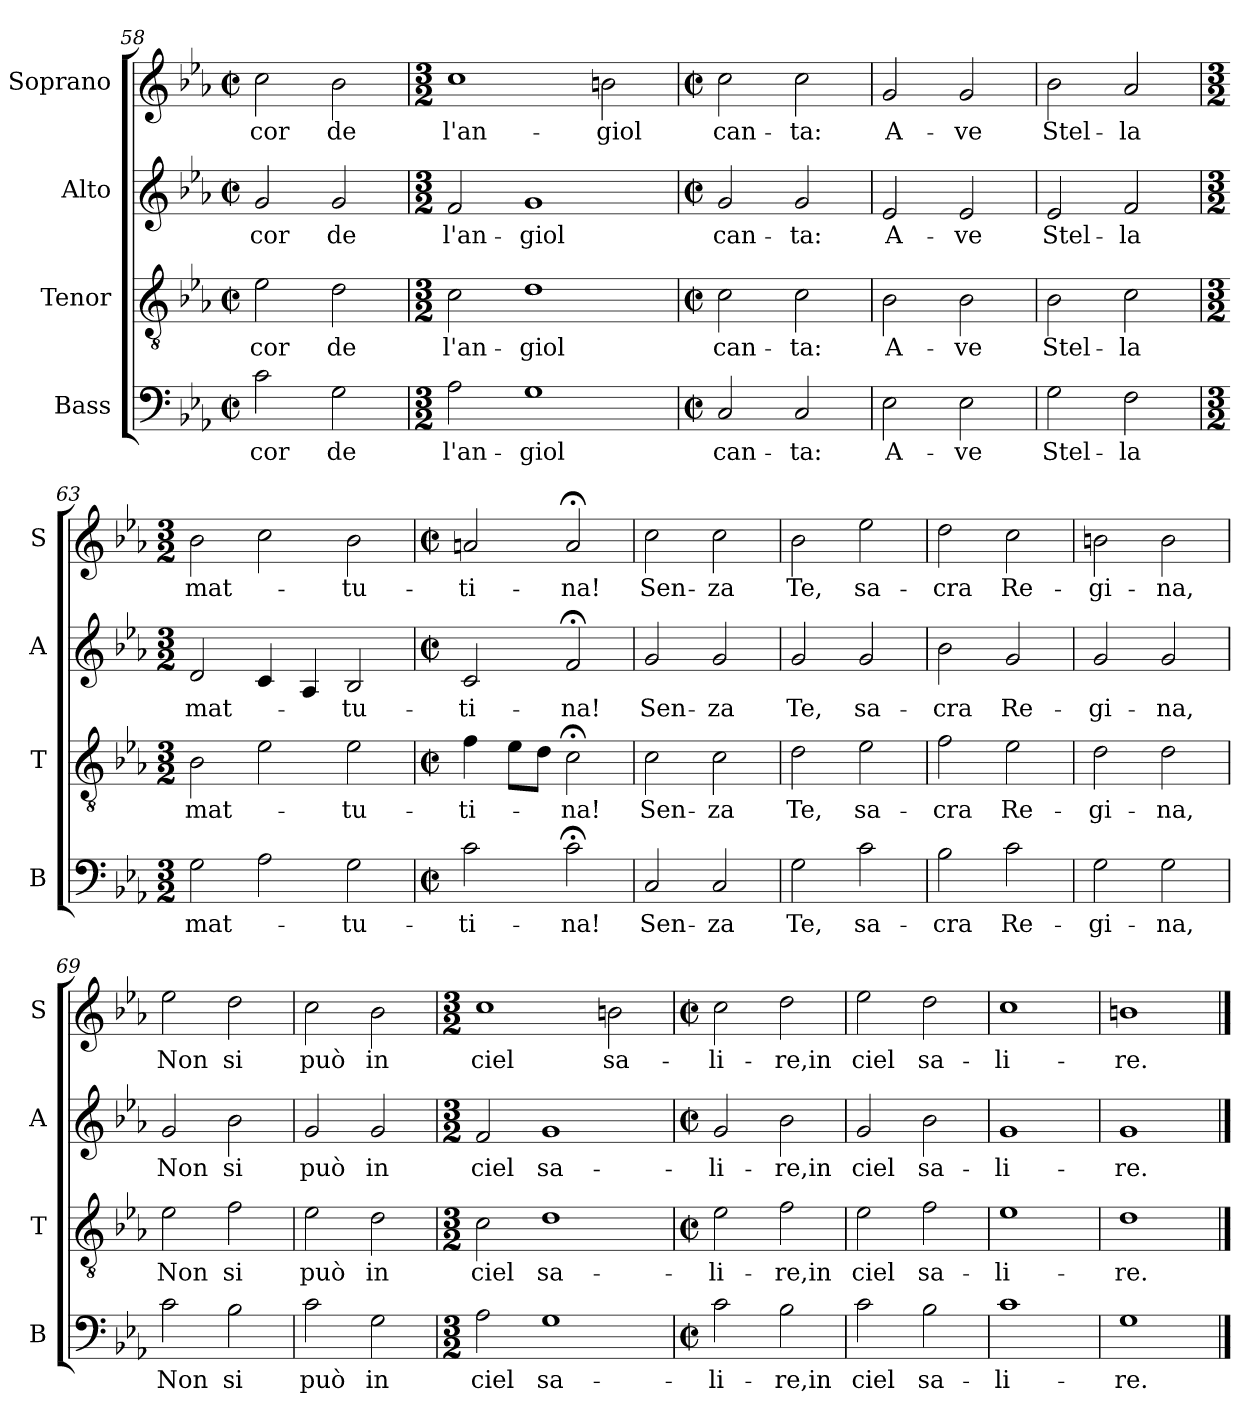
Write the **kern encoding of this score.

**kern	**text	**kern	**text	**kern	**text	**kern	**text
*part4	*part4	*part3	*part3	*part2	*part2	*part1	*part1
*staff4	*staff4	*staff3	*staff3	*staff2	*staff2	*staff1	*staff1
*I"Bass	*	*I"Tenor	*	*I"Alto	*	*I"Soprano	*
*I'B	*	*I'T	*	*I'A	*	*I'S	*
*clefF4	*	*clefGv2	*	*clefG2	*	*clefG2	*
*k[b-e-a-]	*	*k[b-e-a-]	*	*k[b-e-a-]	*	*k[b-e-a-]	*
*E-:	*	*E-:	*	*E-:	*	*E-:	*
*M2/2	*	*M2/2	*	*M2/2	*	*M2/2	*
*met(c|)	*	*met(c|)	*	*met(c|)	*	*met(c|)	*
=58	=58	=58	=58	=58	=58	=58	=58
!	!LO:LY:b	!	!LO:LY:b	!	!LO:LY:b	!	!LO:LY:b
2c\	cor	2e-\	cor	2g/	cor	2cc\	cor
!	!LO:LY:b	!	!LO:LY:b	!	!LO:LY:b	!	!LO:LY:b
2G\	de	2d\	de	2g/	de	2b-\	de
=59	=59	=59	=59	=59	=59	=59	=59
*M3/2	*	*M3/2	*	*M3/2	*	*M3/2	*
!	!LO:LY:b	!	!LO:LY:b	!	!LO:LY:b	!	!LO:LY:b
2A-\	l'an-	2c\	l'an-	2f/	l'an-	1cc	l'an-
!	!LO:LY:b	!	!LO:LY:b	!	!LO:LY:b	!	!
1G	-giol	1d	-giol	1g	-giol	.	.
!	!	!	!	!	!	!	!LO:LY:b
.	.	.	.	.	.	2bn\	-giol
!!LO:PB:g=z
=60	=60	=60	=60	=60	=60	=60	=60
*M2/2	*	*M2/2	*	*M2/2	*	*M2/2	*
*met(c|)	*	*met(c|)	*	*met(c|)	*	*met(c|)	*
!	!LO:LY:b	!	!LO:LY:b	!	!LO:LY:b	!	!LO:LY:b
2C/	can-	2c\	can-	2g/	can-	2cc\	can-
!	!LO:LY:b	!	!LO:LY:b	!	!LO:LY:b	!	!LO:LY:b
2C/	-ta:	2c\	-ta:	2g/	-ta:	2cc\	-ta:
=61	=61	=61	=61	=61	=61	=61	=61
!	!LO:LY:b	!	!LO:LY:b	!	!LO:LY:b	!	!LO:LY:b
2E-\	A-	2B-\	A-	2e-/	A-	2g/	A-
!	!LO:LY:b	!	!LO:LY:b	!	!LO:LY:b	!	!LO:LY:b
2E-\	-ve	2B-\	-ve	2e-/	-ve	2g/	-ve
=62	=62	=62	=62	=62	=62	=62	=62
!	!LO:LY:b	!	!LO:LY:b	!	!LO:LY:b	!	!LO:LY:b
2G\	Stel-	2B-\	Stel-	2e-/	Stel-	2b-\	Stel-
!	!LO:LY:b	!	!LO:LY:b	!	!LO:LY:b	!	!LO:LY:b
2F\	-la	2c\	-la	2f/	-la	2a-/	-la
=63	=63	=63	=63	=63	=63	=63	=63
*M3/2	*	*M3/2	*	*M3/2	*	*M3/2	*
!	!LO:LY:b	!	!LO:LY:b	!	!LO:LY:b	!	!LO:LY:b
2G\	mat-	2B-\	mat-	2d/	mat-	2b-\	mat-
2A-\	.	2e-\	.	4c/	.	2cc\	.
.	.	.	.	4A-/	.	.	.
!	!LO:LY:b	!	!LO:LY:b	!	!LO:LY:b	!	!LO:LY:b
2G\	-tu-	2e-\	-tu-	2B-/	-tu-	2b-\	-tu-
=64	=64	=64	=64	=64	=64	=64	=64
*M2/2	*	*M2/2	*	*M2/2	*	*M2/2	*
*met(c|)	*	*met(c|)	*	*met(c|)	*	*met(c|)	*
!	!LO:LY:b	!	!LO:LY:b	!	!LO:LY:b	!	!LO:LY:b
2c\	-ti-	4f\	-ti-	2c/	-ti-	2an/	-ti-
.	.	8e-\L	.	.	.	.	.
.	.	8d\J	.	.	.	.	.
!	!LO:LY:b	!	!LO:LY:b	!	!LO:LY:b	!	!LO:LY:b
2c;<\	-na!	2c;<\	-na!	2f;</	-na!	2a;</	-na!
=65	=65	=65	=65	=65	=65	=65	=65
!	!LO:LY:b	!	!LO:LY:b	!	!LO:LY:b	!	!LO:LY:b
2C/	Sen-	2c\	Sen-	2g/	Sen-	2cc\	Sen-
!	!LO:LY:b	!	!LO:LY:b	!	!LO:LY:b	!	!LO:LY:b
2C/	-za	2c\	-za	2g/	-za	2cc\	-za
!!LO:LB:g=z
=66	=66	=66	=66	=66	=66	=66	=66
!	!LO:LY:b	!	!LO:LY:b	!	!LO:LY:b	!	!LO:LY:b
2G\	Te,	2d\	Te,	2g/	Te,	2b-\	Te,
!	!LO:LY:b	!	!LO:LY:b	!	!LO:LY:b	!	!LO:LY:b
2c\	sa-	2e-\	sa-	2g/	sa-	2ee-\	sa-
=67	=67	=67	=67	=67	=67	=67	=67
!	!LO:LY:b	!	!LO:LY:b	!	!LO:LY:b	!	!LO:LY:b
2B-\	-cra	2f\	-cra	2b-\	-cra	2dd\	-cra
!	!LO:LY:b	!	!LO:LY:b	!	!LO:LY:b	!	!LO:LY:b
2c\	Re-	2e-\	Re-	2g/	Re-	2cc\	Re-
=68	=68	=68	=68	=68	=68	=68	=68
!	!LO:LY:b	!	!LO:LY:b	!	!LO:LY:b	!	!LO:LY:b
2G\	-gi-	2d\	-gi-	2g/	-gi-	2bn\	-gi-
!	!LO:LY:b	!	!LO:LY:b	!	!LO:LY:b	!	!LO:LY:b
2G\	-na,	2d\	-na,	2g/	-na,	2b\	-na,
=69	=69	=69	=69	=69	=69	=69	=69
!	!LO:LY:b	!	!LO:LY:b	!	!LO:LY:b	!	!LO:LY:b
2c\	Non	2e-\	Non	2g/	Non	2ee-\	Non
!	!LO:LY:b	!	!LO:LY:b	!	!LO:LY:b	!	!LO:LY:b
2B-\	si	2f\	si	2b-\	si	2dd\	si
=70	=70	=70	=70	=70	=70	=70	=70
!	!LO:LY:b	!	!LO:LY:b	!	!LO:LY:b	!	!LO:LY:b
2c\	può	2e-\	può	2g/	può	2cc\	può
!	!LO:LY:b	!	!LO:LY:b	!	!LO:LY:b	!	!LO:LY:b
2G\	in	2d\	in	2g/	in	2b-\	in
=71	=71	=71	=71	=71	=71	=71	=71
*M3/2	*	*M3/2	*	*M3/2	*	*M3/2	*
!	!LO:LY:b	!	!LO:LY:b	!	!LO:LY:b	!	!LO:LY:b
2A-\	ciel	2c\	ciel	2f/	ciel	1cc	ciel
!	!LO:LY:b	!	!LO:LY:b	!	!LO:LY:b	!	!
1G	sa-	1d	sa-	1g	sa-	.	.
!	!	!	!	!	!	!	!LO:LY:b
.	.	.	.	.	.	2bn\	sa-
=72	=72	=72	=72	=72	=72	=72	=72
*M2/2	*	*M2/2	*	*M2/2	*	*M2/2	*
*met(c|)	*	*met(c|)	*	*met(c|)	*	*met(c|)	*
!	!LO:LY:b	!	!LO:LY:b	!	!LO:LY:b	!	!LO:LY:b
2c\	-li-	2e-\	-li-	2g/	-li-	2cc\	-li-
!	!LO:LY:b	!	!LO:LY:b	!	!LO:LY:b	!	!LO:LY:b
2B-\	-re,in	2f\	-re,in	2b-\	-re,in	2dd\	-re,in
!!LO:LB:g=z
=73	=73	=73	=73	=73	=73	=73	=73
!	!LO:LY:b	!	!LO:LY:b	!	!LO:LY:b	!	!LO:LY:b
2c\	ciel	2e-\	ciel	2g/	ciel	2ee-\	ciel
!	!LO:LY:b	!	!LO:LY:b	!	!LO:LY:b	!	!LO:LY:b
2B-\	sa-	2f\	sa-	2b-\	sa-	2dd\	sa-
=74	=74	=74	=74	=74	=74	=74	=74
!	!LO:LY:b	!	!LO:LY:b	!	!LO:LY:b	!	!LO:LY:b
1c	-li-	1e-	-li-	1g	-li-	1cc	-li-
=75	=75	=75	=75	=75	=75	=75	=75
!	!LO:LY:b	!	!LO:LY:b	!	!LO:LY:b	!	!LO:LY:b
1G	-re.	1d	-re.	1g	-re.	1bn	-re.
==	==	==	==	==	==	==	==
*-	*-	*-	*-	*-	*-	*-	*-
